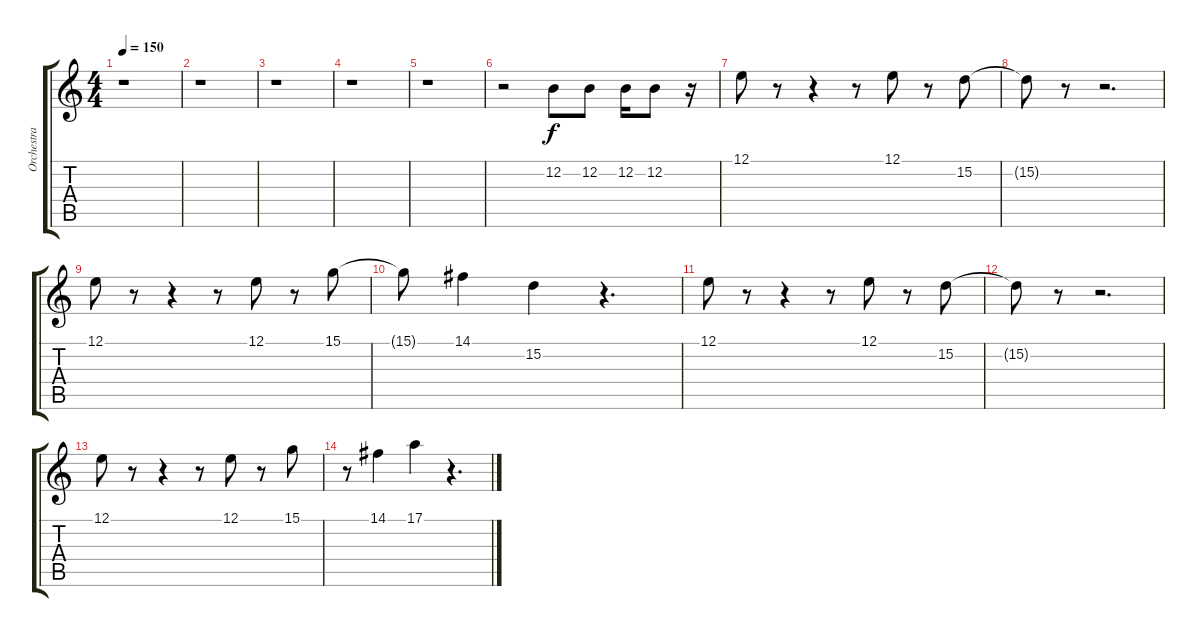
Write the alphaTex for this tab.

\track ("Orchestra Hit" "Orchestra ") {instrument orchestrahit}
\staff {score tabs}
\tuning (E4 B3 G3 D3 A2 E2) {hide}
\ts (4 4)
\tempo 150
\clef g2
\ks c
r.1{dy f} |
r.1 |
r.1 |
r.1 |
r.1 |
r.2 12.2.8 12.2.8 12.2.16 12.2.8 r.16 |
12.1.8{volume 16} r.8 r.4 r.8{volume 15} 12.1.8 r.8 15.2.8 |
15.2{t}.8{volume 14} r.8 r.2{d} |
12.1.8{volume 10} r.8 r.4 r.8 12.1.8 r.8 15.1.8 |
15.1{t}.8{volume 8} 14.1.4 15.2.4 r.4{d} |
12.1.8{volume 6} r.8 r.4 r.8 12.1.8 r.8 15.2.8 |
15.2{t}.8{volume 4} r.8 r.2{d} |
12.1.8{volume 2} r.8 r.4 r.8 12.1.8 r.8 15.1.8 |
r.8{volume 1} 14.1.4 17.1.4 r.4{d}
